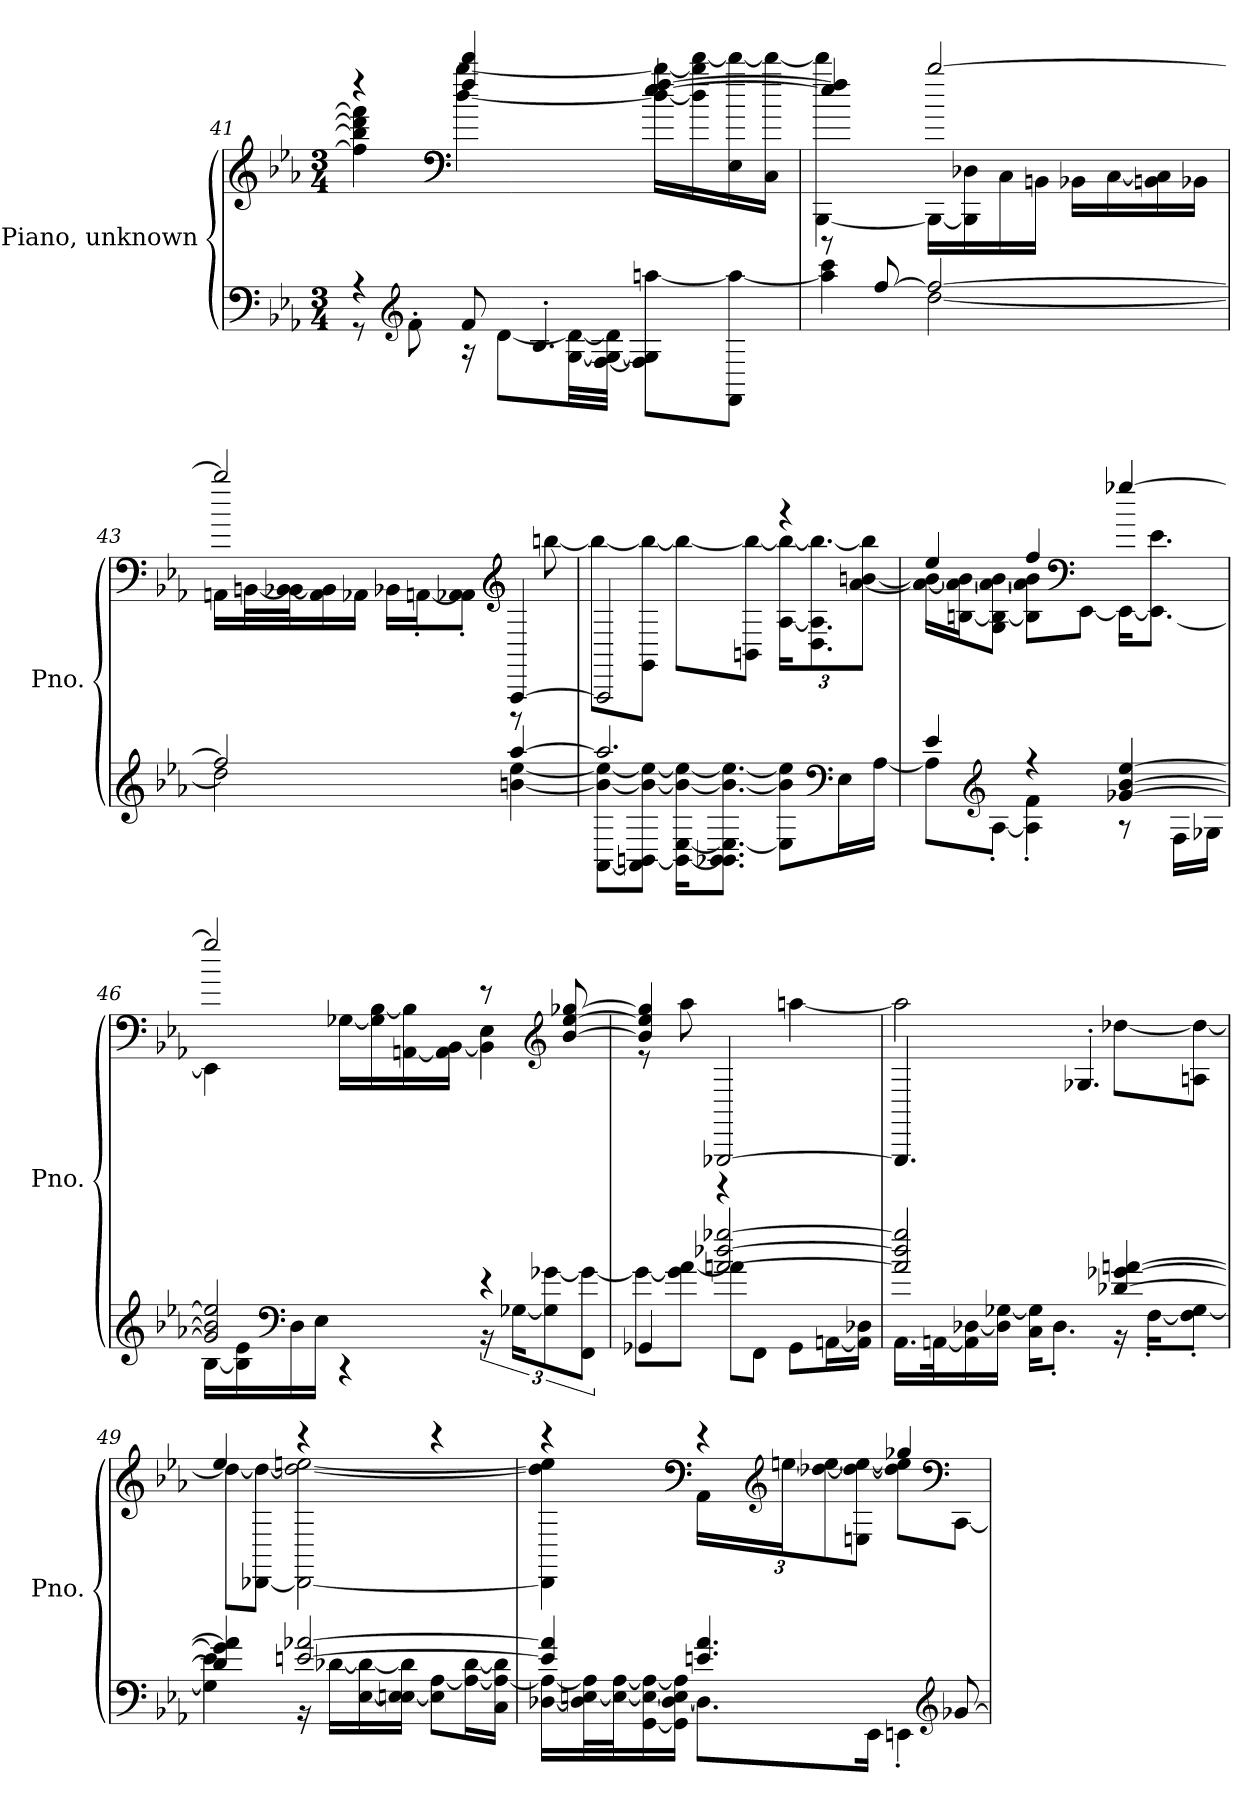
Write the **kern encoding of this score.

**kern	**kern
*part1	*part1
*staff2	*staff1
*I"Piano, unknown	*
*I'Pno.	*
!!LO:LB:g=z
*clefF4	*clefG2
*k[b-e-a-]	*k[b-e-a-]
*M3/4	*M3/4
=41	=41
*^	*^
4r	8r	4r	4ff\] 4bb-\] 4ddd\] 4fff\]
*clefG2	*	*	*
.	8f'\	.	.
*	*	*clefF4	*
8f/	16r	4ff/ 4ddd/	[4dd\ [4bb-\
.	[8d\L	.	.
4.B-'/	.	.	.
.	[32G\ 32d\_LL	.	.
.	[32F\ 32G\_ 32d\]JJJ	.	.
.	8F\] 8G\] [8aan\L	[4ee-/ [4ff/	16dd\_ 16bb-\_LL
.	.	.	16dd\] 16bb-\] [16ddd\
.	8FF\ 8aa\_J	.	16E-\ 16ddd\_
.	.	.	16C\ 16ddd\_JJ
=42	=42	=42	=42
8r	4aa\] 4ccc\	4ee-/] 4ff/]	[4BBB-\ 4ddd\]
[8ff/	.	.	.
2ff/_	[2dd\	[2bb-/	16BBB-\LL_
.	.	.	16BBB-\] 16D-X\
.	.	.	16C\
.	.	.	16BBn\JJ
.	.	.	16BB-X\LL
.	.	.	[16C\
.	.	.	16BBn\ 16C\]
.	.	.	16BB-X\JJ
!!LO:PB:g=z	!!
=43	=43	=43	=43
2ff/]	2dd\]	2bb-/]	16AAn\LL
.	.	.	[32BBn\L
.	.	.	[32BB-X\ 32BB\]J
.	.	.	16AA\ 16BB-\]
.	.	.	16AA-X\JJ
.	.	.	16BB-X\LL
.	.	.	[16AAn'\J
.	.	.	8AA-X\' 8AA\]'J
*	*	*clefG2	*
[4aa-/	[4bn\ [4ee-\	[4AAA-/	8r
.	.	.	[8bbn\
=44	=44	=44	=44
2.aa-/]	[8AA-\ 8b\_ 8ee-\_L	2AAA-/]	8bb\L_
.	8AA-\] [8BBn\ 8b\_ 8ee-\_J	.	8GG\ 8bb\_J
.	16BB\_ [16E-\ 16b\_ 16ee-\_KL	.	8bb\L_
.	8.BB-X\ 8.BB\] 8.E-\_ 8.b\_ 8.ee-\_J	.	.
.	.	.	8BBn\ 8bb\_J
*	*	*	*Xbrackettup
.	8E-\] 8b\] 8ee-\]L	4r	[24A-\ 24bb\_KL
.	.	.	12.D\ 12.A-\] 12.bb\_
*clefF4	*	*	*
.	16E-\L	.	.
.	.	.	[12a-\ [12bn\ 12bb\]J
.	[16A-\JJ	.	.
!!LO:LB:g=z	!!
=45	=45	=45	=45
4e-/	8A-\L]	4ee-/	16a-\_ 16b\_LL
.	.	.	[16Bn\ 16a-\_ 16b\_J
*clefG2	*	*	*
.	[8A-'\J	.	8G\ 8B\_ 8a-\_ 8b\_J
4r	4A-\]' 4f\'	4ff/	8B\] 8a-\] 8b\]L
*	*	*clefF4	*
.	.	.	[8EE-\J
[4g-X/ [4b-/ [4ee-/	8r	[4gg-X/	16EE-\KL_
.	.	.	8.EE-\_ 8.e-\J
.	16F\LL	.	.
.	16G-X\JJ	.	.
=46	=46	=46	=46
2g-/] 2b-/] 2ee-/]	[16B-\LL	2gg-/]	4EE-\]
.	16B-\] 16e-\	.	.
*clefF4	*	*	*
.	16D\	.	.
.	16E-\JJ	.	.
.	4r	.	[16G-X\LL
.	.	.	16G-\] [16B-\
.	.	.	[16AAn\ 16B-\]
.	.	.	16AA\] [16BB-\JJ
4r	24r	8r	4BB-\] 4E-\
.	[24G-X\KL	.	.
.	12G-\] [12g-X\	.	.
*	*	*clefG2	*
.	.	[8b-/ [8ee-/ [8gg-X/	.
.	12FF\ 12g-\_J	.	.
!!LO:LB:g=z	!!
=47	=47	=47	=47
4GG-X/	8g-\L_	4b-/] 4ee-/] 4gg-/]	8r
.	8g-\] [8a-\J	.	8aa-\
[2an/ [2dd-X/ [2gg-X/	8a-\L]	[2GGG-X/	4r
.	8FF\J	.	.
.	8GG-\L	.	[4aan\
.	[16AAn\L	.	.
.	16AA\] 16D-X\JJ	.	.
=48	=48	=48	=48
2a/] 2dd-/] 2gg-/]	16.AA-\LL	4.GGG-/]	2aa\]
.	[32AAn\K	.	.
.	16AA\] [16D-X\	.	.
.	16D-\] [16G-X\JJ	.	.
.	16C\ 16G-\]KL	.	.
.	8.D-'\J	.	.
.	.	4.G-X'/	.
[4d-X/ [4g-X/ [4an/	16r	.	[8dd-X\L
.	[16F'\KL	.	.
.	8F\]' [8G-\'J	.	8An\ 8dd-\_J
!!LO:LB:g=z	!!
=49	=49	=49	=49
4d-/] 4g-/] 4a/]	4G-\] 4e-\	4ee-/	8dd-\L_
.	.	.	[8DD-X\ 8dd-\_J
[2en/ [2a-X/	16r	4r	2DD-\_ 2dd-\_ [2een\
.	[16d-X\LL	.	.
.	[16E-\ 16d-\_	.	.
.	16E-\] [16En\ 16d-\]JJ	.	.
.	8E\] [8A-\L	4r	.
.	16A-\_ [16d-\L	.	.
.	16C\ 16A-\_ 16d-\]JJ	.	.
=50	=50	=50	=50
4e/] 4a-/]	[16D-X\ 16A-\_LL	4r	4DD-\] 4dd-\] 4ee\]
.	32D-\] [32En\ 32A-\]L	.	.
.	32E\_ [32A-\J	.	.
.	[16GG\ 16E\_ 16A-\_	.	.
.	16GG\] [16D-\ 16E\] 16A-\]JJ	.	.
*	*	*clefF4	*
4.en/ 4.a-/	8.D-\L]	4r	24AA-\LL
*	*	*clefG2	*
.	.	.	[24een\J
.	.	.	[12dd-X\ 12ee\_
.	.	.	12En\ 12dd-\_ 12ee\_J
.	16EE-\Jk	.	.
.	4EEn'\	4gg-X/	8dd-\] 8ee\]L
*clefG2	*	*clefF4	*
[8g-X/	.	.	[8CC\J
*v	*v	*	*
*	*v	*v
=	=
*-	*-
